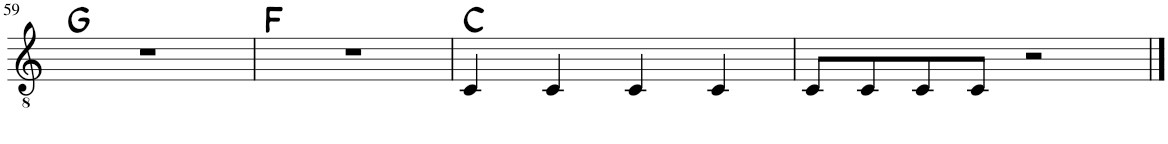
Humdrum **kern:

**kern	**harte
*part1	*part1
*staff1	*
*I"Classical Guitar	*
*I'Guit.	*
!!LO:PB:g=z
*clefGv2	*
*k[]	*
*M4/4	*
=59	=59
1r	G:maj
=60	=60
1r	F:maj
=61	=61
4C/	C:maj
4C/	.
4C/	.
4C/	.
=62	=62
8C/L	.
8C/	.
8C/	.
8C/J	.
2r	.
==	==
*-	*-
